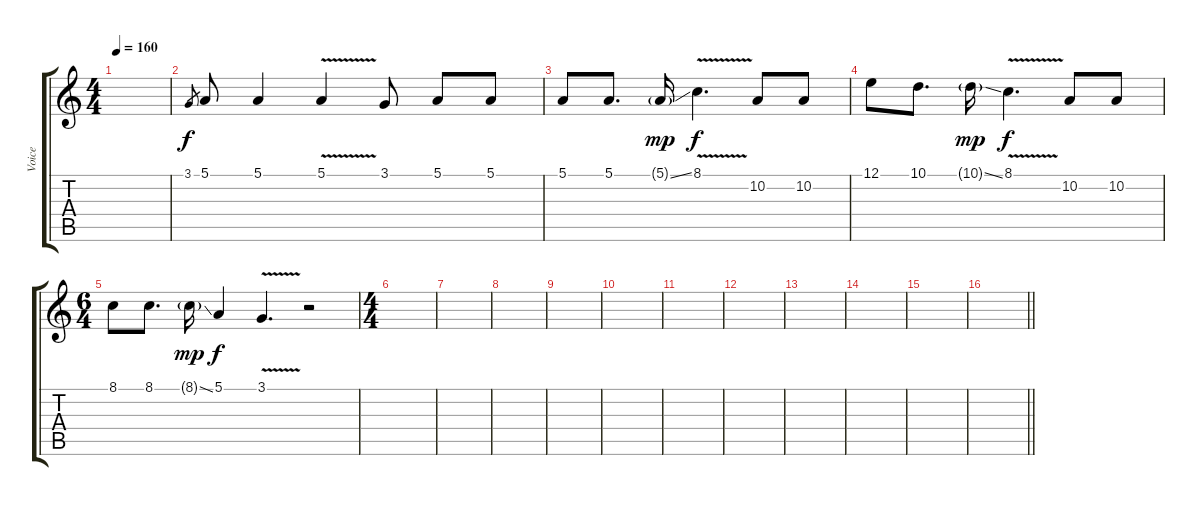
\track ("Voice" "Voice") {instrument clarinet}
\staff {score tabs}
\tuning (E4 B3 G3 D3 A2 E2) {hide}
\ts (4 4)
\tempo 160
\clef g2
\ks c
|
3.1.8{gr} 5.1.8 5.1.4 5.1{v}.4 3.1.8 5.1.8 5.1.8 |
5.1.8 5.1.8{d} 5.1{ss g}.16{dy mp} 8.1{v}.4{d dy f} 10.2.8 10.2.8 |
12.1.8 10.1.8{d} 10.1{ss g}.16{dy mp} 8.1{v}.4{d dy f} 10.2.8 10.2.8 |
\ts (6 4)
8.1.8 8.1.8{d} 8.1{ss g}.16{dy mp} 5.1.4{dy f} 3.1{v}.4{d} r.2 |
\ts (4 4)
|
|
|
|
|
|
|
|
|
|
\barLineRight lightlight
